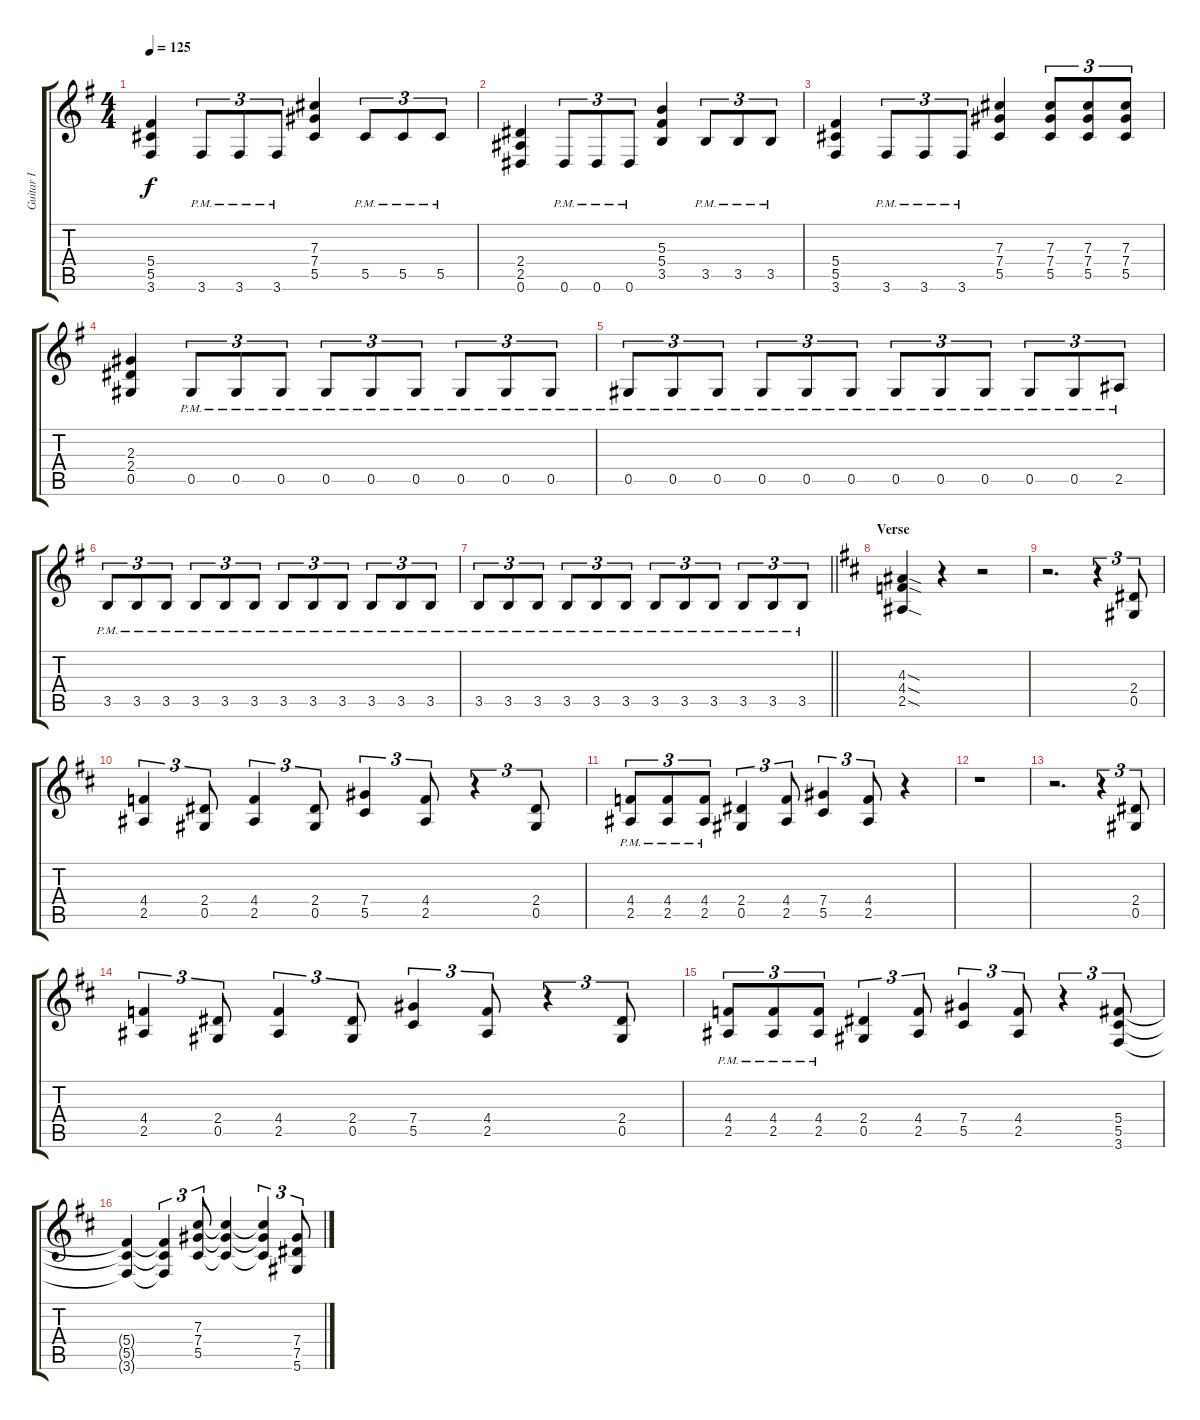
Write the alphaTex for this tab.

\track ("Guitar I" "Guitar I") {instrument distortionguitar}
\staff {score tabs}
\tuning (Eb4 Bb3 Gb3 Db3 Ab2 Eb2) {hide}
\ts (4 4)
\tempo 125
\clef g2
\ks eminor
(5.4 5.5 3.6).4{dy f} 3.6{pm}.8{tu (3 2)} 3.6{pm}.8{tu (3 2)} 3.6{pm}.8{tu (3 2)} (7.3 7.4 5.5).4 5.5{pm}.8{tu (3 2)} 5.5{pm}.8{tu (3 2)} 5.5{pm}.8{tu (3 2)} |
(2.4 2.5 0.6).4 0.6{pm}.8{tu (3 2)} 0.6{pm}.8{tu (3 2)} 0.6{pm}.8{tu (3 2)} (5.3 5.4 3.5).4 3.5{pm}.8{tu (3 2)} 3.5{pm}.8{tu (3 2)} 3.5{pm}.8{tu (3 2)} |
(5.4 5.5 3.6).4 3.6{pm}.8{tu (3 2)} 3.6{pm}.8{tu (3 2)} 3.6{pm}.8{tu (3 2)} (7.3 7.4 5.5).4 (7.3 7.4 5.5).8{tu (3 2)} (7.3 7.4 5.5).8{tu (3 2)} (7.3 7.4 5.5).8{tu (3 2)} |
(2.3 2.4 0.5).4 0.5{pm}.8{tu (3 2)} 0.5{pm}.8{tu (3 2)} 0.5{pm}.8{tu (3 2)} 0.5{pm}.8{tu (3 2)} 0.5{pm}.8{tu (3 2)} 0.5{pm}.8{tu (3 2)} 0.5{pm}.8{tu (3 2)} 0.5{pm}.8{tu (3 2)} 0.5{pm}.8{tu (3 2)} |
0.5{pm}.8{tu (3 2)} 0.5{pm}.8{tu (3 2)} 0.5{pm}.8{tu (3 2)} 0.5{pm}.8{tu (3 2)} 0.5{pm}.8{tu (3 2)} 0.5{pm}.8{tu (3 2)} 0.5{pm}.8{tu (3 2)} 0.5{pm}.8{tu (3 2)} 0.5{pm}.8{tu (3 2)} 0.5{pm}.8{tu (3 2)} 0.5{pm}.8{tu (3 2)} 2.5{pm}.8{tu (3 2)} |
3.5{pm}.8{tu (3 2)} 3.5{pm}.8{tu (3 2)} 3.5{pm}.8{tu (3 2)} 3.5{pm}.8{tu (3 2)} 3.5{pm}.8{tu (3 2)} 3.5{pm}.8{tu (3 2)} 3.5{pm}.8{tu (3 2)} 3.5{pm}.8{tu (3 2)} 3.5{pm}.8{tu (3 2)} 3.5{pm}.8{tu (3 2)} 3.5{pm}.8{tu (3 2)} 3.5{pm}.8{tu (3 2)} |
\barLineRight lightlight
3.5{pm}.8{tu (3 2)} 3.5{pm}.8{tu (3 2)} 3.5{pm}.8{tu (3 2)} 3.5{pm}.8{tu (3 2)} 3.5{pm}.8{tu (3 2)} 3.5{pm}.8{tu (3 2)} 3.5{pm}.8{tu (3 2)} 3.5{pm}.8{tu (3 2)} 3.5{pm}.8{tu (3 2)} 3.5{pm}.8{tu (3 2)} 3.5{pm}.8{tu (3 2)} 3.5{pm}.8{tu (3 2)} |
\section ("" "Verse")
\ks bminor
(4.3{sod} 4.4{sod} 2.5{sod}).4{instrument distortionguitar} r.4 r.2 |
r.2{d} r.4{tu (3 2)} (2.4 0.5).8{tu (3 2)} |
(4.4 2.5).4{tu (3 2)} (2.4 0.5).8{tu (3 2)} (4.4 2.5).4{tu (3 2)} (2.4 0.5).8{tu (3 2)} (7.4 5.5).4{tu (3 2)} (4.4 2.5).8{tu (3 2)} r.4{tu (3 2)} (2.4 0.5).8{tu (3 2)} |
(4.4{pm} 2.5{pm}).8{tu (3 2)} (4.4{pm} 2.5{pm}).8{tu (3 2)} (4.4{pm} 2.5{pm}).8{tu (3 2)} (2.4 0.5).4{tu (3 2)} (4.4 2.5).8{tu (3 2)} (7.4 5.5).4{tu (3 2)} (4.4 2.5).8{tu (3 2)} r.4 |
r.1 |
r.2{d} r.4{tu (3 2)} (2.4 0.5).8{tu (3 2)} |
(4.4 2.5).4{tu (3 2)} (2.4 0.5).8{tu (3 2)} (4.4 2.5).4{tu (3 2)} (2.4 0.5).8{tu (3 2)} (7.4 5.5).4{tu (3 2)} (4.4 2.5).8{tu (3 2)} r.4{tu (3 2)} (2.4 0.5).8{tu (3 2)} |
(4.4{pm} 2.5{pm}).8{tu (3 2)} (4.4{pm} 2.5{pm}).8{tu (3 2)} (4.4{pm} 2.5{pm}).8{tu (3 2)} (2.4 0.5).4{tu (3 2)} (4.4 2.5).8{tu (3 2)} (7.4 5.5).4{tu (3 2)} (4.4 2.5).8{tu (3 2)} r.4{tu (3 2)} (5.4 5.5 3.6).8{tu (3 2)} |
(5.4{t} 5.5{t} 3.6{t}).4 (5.4{t} 5.5{t} 3.6{t}).4{tu (3 2)} (7.3 7.4 5.5).8{tu (3 2)} (7.3{t} 7.4{t} 5.5{t}).4 (7.3{t} 7.4{t} 5.5{t}).4{tu (3 2)} (7.4 7.5 5.6).8{tu (3 2)}
